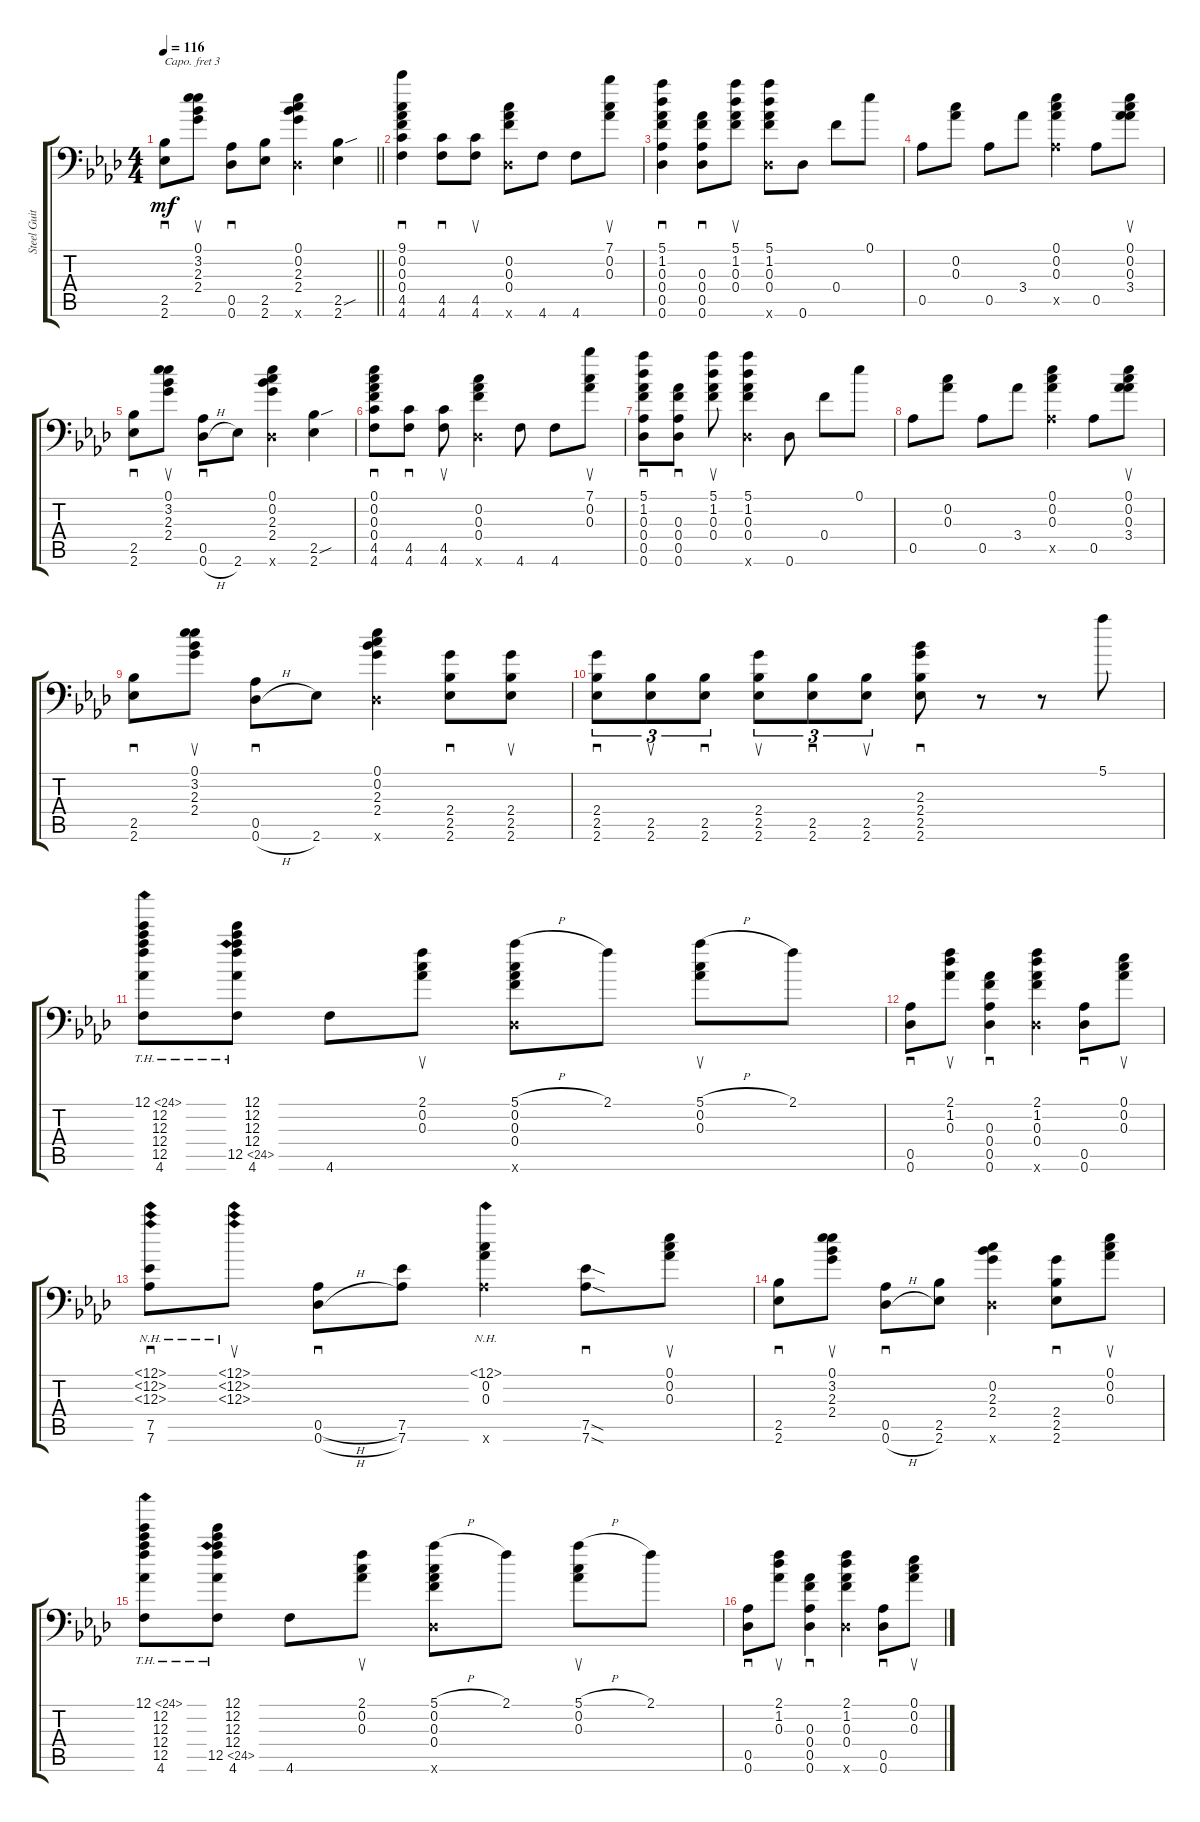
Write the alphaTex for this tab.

\track ("Steel Guitar" "Steel Guit") {instrument acousticguitarsteel}
\staff {score tabs}
\capo 3
\tuning (C4 A3 F3 D3 F2 Bb1) {hide}
\ts (4 4)
\tempo 116
\clef f4
\barLineRight lightlight
\ks fminor
(2.5 2.6).8{sd dy mf} (0.1 3.2 2.3 2.4).8{su} (0.5 0.6).8{sd} (2.5 2.6).8 (0.1 0.2 2.3 2.4 0.6{x}).4 (2.5{sou} 2.6).4 |
(9.1 0.2 0.3 0.4 4.5 4.6).4{sd} (4.5 4.6).8{sd} (4.5 4.6).8{su} (0.2 0.3 0.4 0.6{x}).8 4.6.8 4.6.8 (7.1 0.2 0.3).8{su} |
(5.1 1.2 0.3 0.4 0.5 0.6).4{sd} (0.3 0.4 0.5 0.6).8{sd} (5.1 1.2 0.3 0.4).8{su} (5.1 1.2 0.3 0.4 0.6{x}).8 0.6.8 0.4.8 0.1.8 |
0.5.8 (0.2 0.3).8 0.5.8 3.4.8 (0.1 0.2 0.3 0.5{x}).4 0.5.8 (0.1 0.2 0.3 3.4).8{su} |
(2.5 2.6).8{sd} (0.1 3.2 2.3 2.4).8{su} (0.5 0.6{h}).8{sd} 2.6.8 (0.1 0.2 2.3 2.4 0.6{x}).4 (2.5{sou} 2.6).4 |
(0.1 0.2 0.3 0.4 4.5 4.6).8{sd} (4.5 4.6).8{sd} (4.5 4.6).8{su} (0.2 0.3 0.4 0.6{x}).4 4.6.8 4.6.8 (7.1 0.2 0.3).8{su} |
(5.1 1.2 0.3 0.4 0.5 0.6).8{sd} (0.3 0.4 0.5 0.6).8{sd} (5.1 1.2 0.3 0.4).8{su} (5.1 1.2 0.3 0.4 0.6{x}).4 0.6.8 0.4.8 0.1.8 |
0.5.8 (0.2 0.3).8 0.5.8 3.4.8 (0.1 0.2 0.3 0.5{x}).4 0.5.8 (0.1 0.2 0.3 3.4).8{su} |
(2.5 2.6).8{sd} (0.1 3.2 2.3 2.4).8{su} (0.5 0.6{h}).8{sd} 2.6.8 (0.1 0.2 2.3 2.4 0.6{x}).4 (2.4 2.5 2.6).8{sd} (2.4 2.5 2.6).8{su} |
(2.4 2.5 2.6).8{sd tu (3 2)} (2.5 2.6).8{su tu (3 2)} (2.5 2.6).8{sd tu (3 2)} (2.4 2.5 2.6).8{su tu (3 2)} (2.5 2.6).8{sd tu (3 2)} (2.5 2.6).8{su tu (3 2)} (2.3 2.4 2.5 2.6).8{sd} r.8 r.8 5.1.8 |
(12.1{th 12} 12.2 12.3 12.4 12.5 4.6).8 (12.1 12.2 12.3 12.4 12.5{th 12} 4.6).8 4.6.8 (2.1 0.2 0.3).8{su} (5.1{h} 0.2 0.3 0.4 0.6{x}).8 2.1.8 (5.1{h} 0.2 0.3).8{su} 2.1.8 |
(0.5 0.6).8{sd} (2.1 1.2 0.3).8{su} (0.3 0.4 0.5 0.6).4{sd} (2.1 1.2 0.3 0.4 0.6{x}).4 (0.5 0.6).8{sd} (0.1 0.2 0.3).8{su} |
(12.1{nh} 12.2{nh} 12.3{nh} 7.5 7.6).8{sd} (12.1{nh} 12.2{nh} 12.3{nh}).8{su} (0.5{h} 0.6{h}).8{sd} (7.5 7.6).8 (12.1{nh} 0.2 0.3 7.6{x}).4 (7.5{sod} 7.6{sod}).8{sd} (0.1 0.2 0.3).8{su} |
(2.5 2.6).8{sd} (0.1 3.2 2.3 2.4).8{su} (0.5 0.6{h}).8{sd} (2.5 2.6).8 (0.2 2.3 2.4 0.6{x}).4 (2.4 2.5 2.6).8{sd} (0.1 0.2 0.3).8{su} |
(12.1{th 12} 12.2 12.3 12.4 12.5 4.6).8 (12.1 12.2 12.3 12.4 12.5{th 12} 4.6).8 4.6.8 (2.1 0.2 0.3).8{su} (5.1{h} 0.2 0.3 0.4 0.6{x}).8 2.1.8 (5.1{h} 0.2 0.3).8{su} 2.1.8 |
(0.5 0.6).8{sd} (2.1 1.2 0.3).8{su} (0.3 0.4 0.5 0.6).4{sd} (2.1 1.2 0.3 0.4 0.6{x}).4 (0.5 0.6).8{sd} (0.1 0.2 0.3).8{su}
